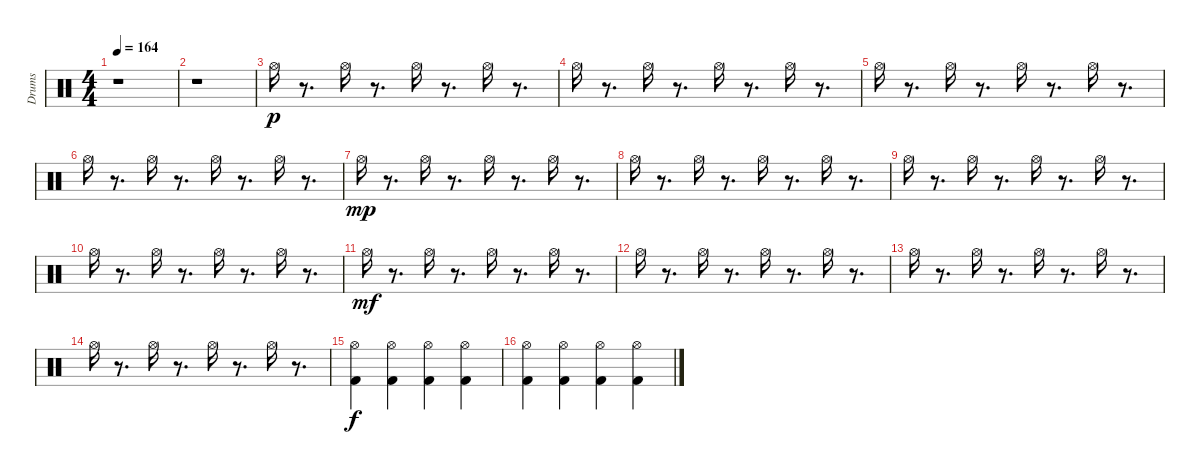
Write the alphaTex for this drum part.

\track ("Drums" "Drums") {instrument percussion}
\staff {score}
\articulation defaults
\ts (4 4)
\tempo 164
\clef neutral
\ks c
r.1{dy p} |
r.1 |
"Hi-Hat (open)".16 r.8{d} "Hi-Hat (open)".16 r.8{d} "Hi-Hat (open)".16 r.8{d} "Hi-Hat (open)".16 r.8{d} |
"Hi-Hat (open)".16 r.8{d} "Hi-Hat (open)".16 r.8{d} "Hi-Hat (open)".16 r.8{d} "Hi-Hat (open)".16 r.8{d} |
"Hi-Hat (open)".16 r.8{d} "Hi-Hat (open)".16 r.8{d} "Hi-Hat (open)".16 r.8{d} "Hi-Hat (open)".16 r.8{d} |
"Hi-Hat (open)".16 r.8{d} "Hi-Hat (open)".16 r.8{d} "Hi-Hat (open)".16 r.8{d} "Hi-Hat (open)".16 r.8{d} |
"Hi-Hat (open)".16{dy mp} r.8{d} "Hi-Hat (open)".16 r.8{d} "Hi-Hat (open)".16 r.8{d} "Hi-Hat (open)".16 r.8{d} |
"Hi-Hat (open)".16 r.8{d} "Hi-Hat (open)".16 r.8{d} "Hi-Hat (open)".16 r.8{d} "Hi-Hat (open)".16 r.8{d} |
"Hi-Hat (open)".16 r.8{d} "Hi-Hat (open)".16 r.8{d} "Hi-Hat (open)".16 r.8{d} "Hi-Hat (open)".16 r.8{d} |
"Hi-Hat (open)".16 r.8{d} "Hi-Hat (open)".16 r.8{d} "Hi-Hat (open)".16 r.8{d} "Hi-Hat (open)".16 r.8{d} |
"Hi-Hat (open)".16{dy mf} r.8{d} "Hi-Hat (open)".16 r.8{d} "Hi-Hat (open)".16 r.8{d} "Hi-Hat (open)".16 r.8{d} |
"Hi-Hat (open)".16 r.8{d} "Hi-Hat (open)".16 r.8{d} "Hi-Hat (open)".16 r.8{d} "Hi-Hat (open)".16 r.8{d} |
"Hi-Hat (open)".16 r.8{d} "Hi-Hat (open)".16 r.8{d} "Hi-Hat (open)".16 r.8{d} "Hi-Hat (open)".16 r.8{d} |
"Hi-Hat (open)".16 r.8{d} "Hi-Hat (open)".16 r.8{d} "Hi-Hat (open)".16 r.8{d} "Hi-Hat (open)".16 r.8{d} |
("Hi-Hat (open)" "Kick (hit) 2").4{dy f} ("Hi-Hat (open)" "Kick (hit) 2").4 ("Kick (hit) 2" "Hi-Hat (open)").4 ("Kick (hit) 2" "Hi-Hat (open)").4 |
("Hi-Hat (open)" "Kick (hit) 2").4 ("Hi-Hat (open)" "Kick (hit) 2").4 ("Kick (hit) 2" "Hi-Hat (open)").4 ("Kick (hit) 2" "Hi-Hat (open)").4
